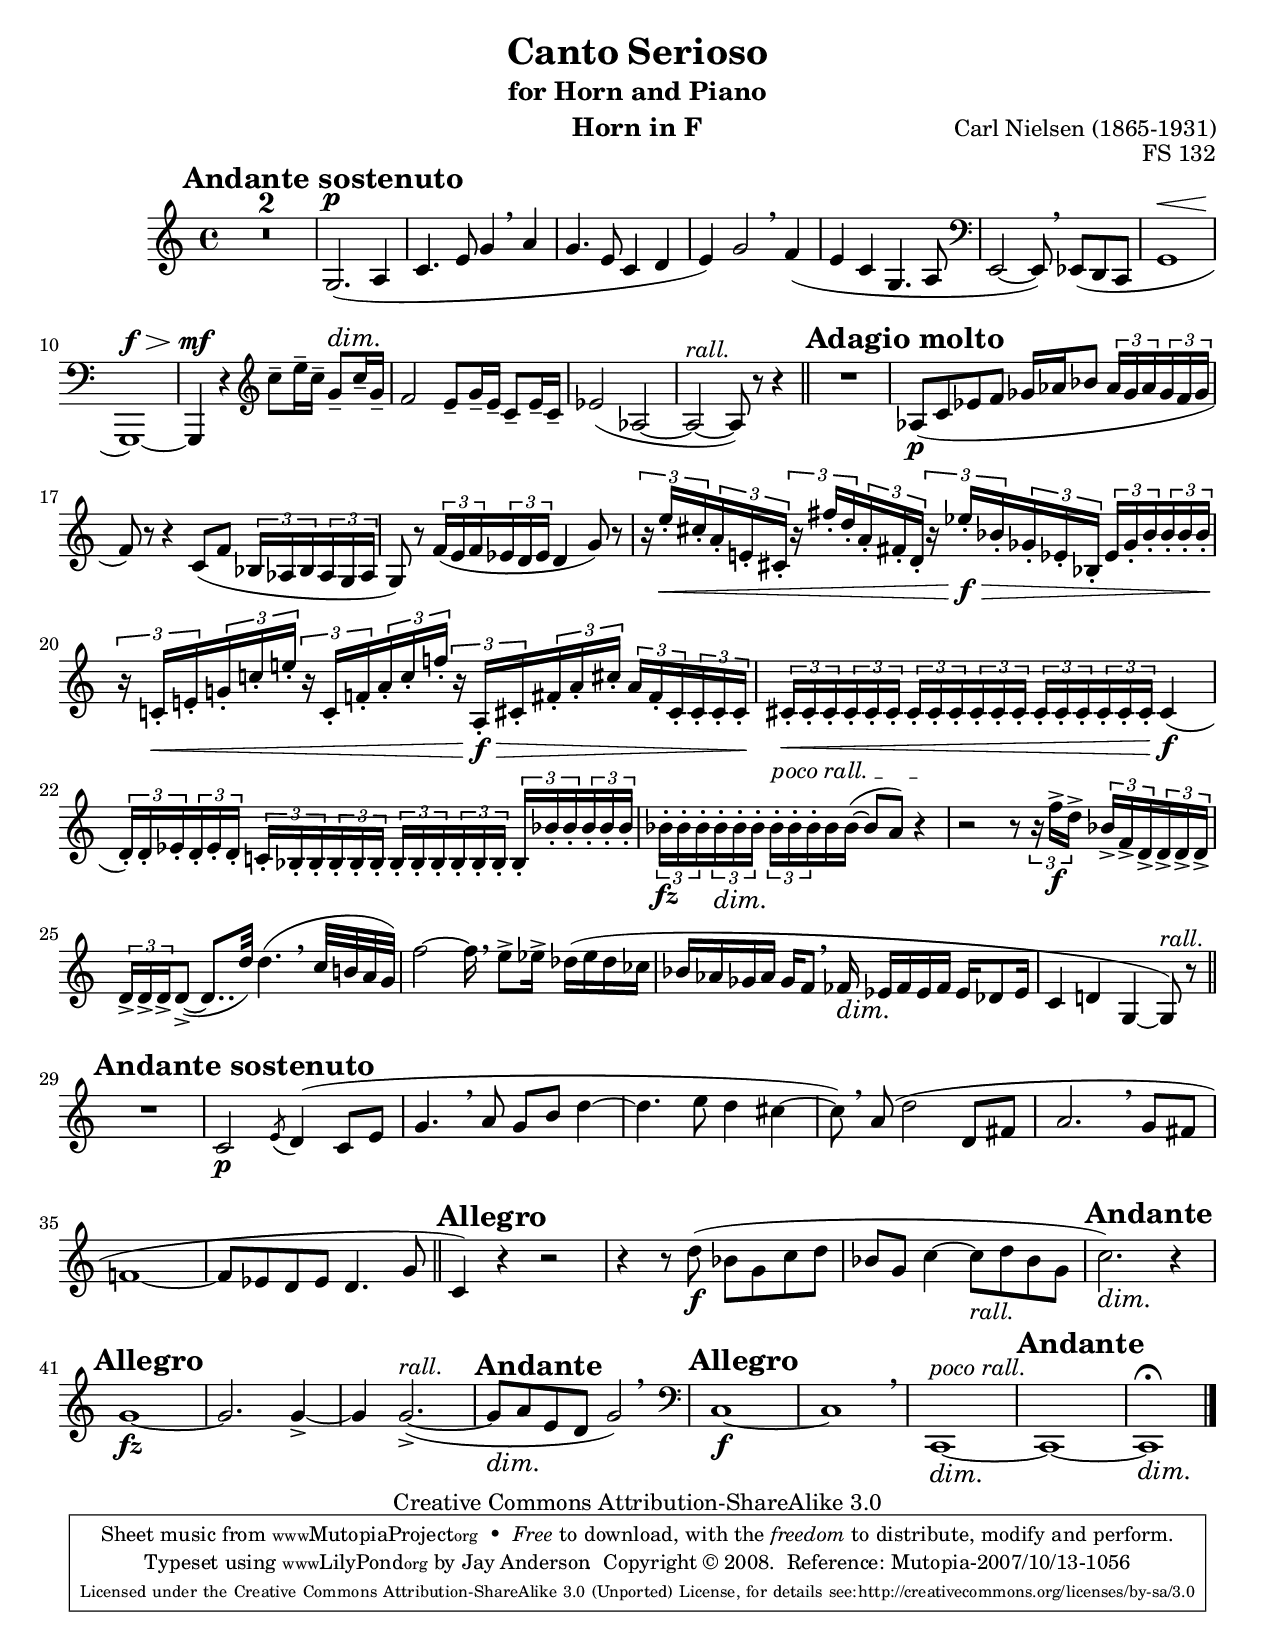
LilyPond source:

\version "2.11.62"

rall = \markup {\italic rall.}
pocorall = \markup {\italic {poco rall.} }
sempref = #(make-dynamic-script (markup #:normal-text #:italic "sempre" #:dynamic "f"))

tempoMark = #(define-music-function (parser location markp) (string?)
#{
  \once \override Score.RehearsalMark #'self-alignment-X = #left
  \once \override Score.RehearsalMark #'extra-spacing-width = #'(+inf.0 . -inf.0)
  \mark \markup { \bold $markp }
#})

outline =
{
  \override Score.PaperColumn #'keep-inside-line = ##t
  \override Score.NonMusicalPaperColumn #'keep-inside-line = ##t
  \time 4/4
  \tempoMark "Andante sostenuto"
  s1*14 | \bar "||"

  \tempoMark "Adagio molto"
  s1*14 | \bar "||"

  \tempoMark "Andante sostenuto"
  s1*8 | \bar "||"

  \tempoMark "Allegro"
  s1*3 |

  %Prevent stacking with next markup.
  \once \override Score.RehearsalMark #'self-alignment-X = #left
  \once \override Score.RehearsalMark #'extra-spacing-width = #'(0 . 0)
  \mark \markup { \bold "Andante" }
  s1 |

  \tempoMark "Allegro"
  s1*3 |

  \tempoMark "Andante"
  s1 |

  \tempoMark "Allegro"
  s1*3 |

  \tempoMark "Andante"
  s1*2 | \bar "|."
}

midiOutline =
{
  \tempo 4=52
}


rall = \markup {\italic rall.}
pocorall = \markup {\italic {poco rall.} }
sempref = #(make-dynamic-script (markup #:normal-text #:italic "sempre" #:dynamic "f"))

tempoMark = #(define-music-function (parser location markp) (string?)
#{
  \once \override Score.RehearsalMark #'self-alignment-X = #left
  \once \override Score.RehearsalMark #'extra-spacing-width = #'(+inf.0 . -inf.0)
  \mark \markup { \bold $markp }
#})

outline =
{
  \override Score.PaperColumn #'keep-inside-line = ##t
  \override Score.NonMusicalPaperColumn #'keep-inside-line = ##t
  \time 4/4
  \tempoMark "Andante sostenuto"
  s1*14 | \bar "||"

  \tempoMark "Adagio molto"
  s1*14 | \bar "||"

  \tempoMark "Andante sostenuto"
  s1*8 | \bar "||"

  \tempoMark "Allegro"
  s1*3 |

  %Prevent stacking with next markup.
  \once \override Score.RehearsalMark #'self-alignment-X = #left
  \once \override Score.RehearsalMark #'extra-spacing-width = #'(0 . 0)
  \mark \markup { \bold "Andante" }
  s1 |

  \tempoMark "Allegro"
  s1*3 |

  \tempoMark "Andante"
  s1 |

  \tempoMark "Allegro"
  s1*3 |

  \tempoMark "Andante"
  s1*2 | \bar "|."
}

midiOutline =
{
  \tempo 4=52
}



horn = \relative c'
{
  \override DynamicTextSpanner #'dash-period = #-1.0
  \set subdivideBeams = ##t
  \set Score.beatLength = #(ly:make-moment 1 8)
  \transposition f
  R1*2 |
  g2.(^\p a4 |
  c4. e8 g4 \breathe a |
  g4. e8 c4 d |
  e) g2 \breathe f4( |
  e c g4. a8 |
  \clef bass
  \set Staff.middleCPosition = #-1
  e2~ e8) \breathe ees( d c |
  g'1^\< |
  g,~)^\f^\> |
  \revert DynamicTextSpanner #'dash-period
  \dimTextDim
  g4\mf r \clef treble c''8-- e16-- c-- g8--^\> c16-- g-- |
  \dimHairpin
  \override DynamicTextSpanner #'dash-period = #-1.0
  f2 e8-- g16-- e-- c8-- e16-- c-- |
  ees2( aes,~\! |
  aes~^\rall aes8) r r4 |

  R1
  aes8(\p c ees f ges16 aes bes8 \times 2/3 {aes16 ges aes} \times 2/3 {ges f ges} |
  f8) r r4 c8( f \times 2/3 {bes,16 aes bes} \times 2/3 {aes g aes} |
  g8) r \times 2/3 {f'16( e f} \times 2/3 {ees d ees} d4 g8) r |
  \times 2/3 {r16 e'-.\< cis-.} \times 2/3 {a-. e-. cis-.}
    \times 2/3 {r16 fis'-. d-.} \times 2/3 {a-. fis-. d-.}
    \times 2/3 {r16 ees'-.\f\> bes-.} \times 2/3 {ges-. ees-. bes-.}
    \times 2/3 {ees16 ges-. bes-.} \times 2/3 {bes-. bes-. bes-.\!} |
  \times 2/3 {r16 c,-.\< e-.} \times 2/3 {g-. c-. e-.}
    \times 2/3 {r16 c,-. f-.} \times 2/3 {a-. c-. f-.}
    \times 2/3 {r16 a,,-.\f\> cis-.} \times 2/3 {fis-. a-. cis-.}
    \times 2/3 {a fis-. cis-.} \times 2/3 {cis-. cis-. cis-.\!} |
  \times 2/3 {cis-.\< cis-. cis-.} \repeat unfold 5 { \times 2/3 {cis-. cis-. cis-.} } cis4(\f |
  \times 2/3 {d16-.) d-. ees-.} \times 2/3 {d-. ees-. d-.}
    \times 2/3 {c16-. bes-. bes-.} \repeat unfold 3 { \times 2/3 {bes-. bes-. bes-.} }
    \times 2/3 {bes-. bes'-. bes-.} \times 2/3 {bes-. bes-. bes-.} |
  \override TextSpanner #'bound-details #'left #'text = "poco rall. "
  \dimTextDim
  \times 2/3 {bes-.\fz bes-. bes-.} \times 2/3 {bes-.\> bes-. bes-.} \times 2/3 {bes-.\startTextSpan bes-. bes-.}
    bes16 bes~( bes8 a) r4\stopTextSpan |
  \dimHairpin
  r2 r8 \times 2/3 {r16 f'->\f d->} \times 2/3 {bes-> f-> d->} \times 2/3 {d-> d-> d->} |
  \times 2/3 {d-> d-> d->} d8~->( d8.. d'32) d4.( \breathe c32 b a g) |
  f'2~ f16 \breathe e8-> ees16-> des( ees des ces |
  \dimTextDim
  bes aes ges aes ges f8 \breathe fes16\> ees fes ees fes ees des8 ees16 |
  \dimHairpin
  c4 d g,~ g8)^\rall r |

  R1 |
  c2\p \acciaccatura e8 d4( c8 e |
  g4. \breathe a8 g b d4~ |
  d4. e8 d4 cis~ |
  cis8) \breathe a( d2 d,8 fis |
  a2. \breathe g8 fis |
  f1~ |
  f8 ees d ees d4. g8 |

  c,4) r r2 |
  r4 r8 d'8(\f bes g c d |
  bes g c4~ c8-\rall d bes g |
  \dimTextDim
  c2.)\> r4 |
  \dimHairpin
  g1~\fz |
  g2. g4~-> |
  g g2.~->(^\rall |
  \dimTextDim
  g8\> a e d g2) |
  \dimHairpin
  \clef bass
  \set Staff.middleCPosition = #-1
  \breathe c,1~\f | c \breathe |
  \dimTextDim
  c,~\>^\pocorall | c~ | << c\fermata {s2.\> s4\!} >> |
}



instrument = "Horn in F"

\paper
{
  ragged-last-bottom = ##f
  ragged-bottom = ##f
  #(set-paper-size "letter")
}

\book
{
  \header
{
  title = \markup{Canto Serioso}
  subtitle = "for Horn and Piano"
  composer = "Carl Nielsen (1865-1931)"
  instrument = \instrument
  opus = "FS 132"

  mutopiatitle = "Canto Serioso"
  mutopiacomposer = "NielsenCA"
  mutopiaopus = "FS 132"
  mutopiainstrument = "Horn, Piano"
  date = "1913"
  %The souce is the original edition
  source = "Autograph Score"
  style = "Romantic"
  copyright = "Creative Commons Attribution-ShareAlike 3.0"
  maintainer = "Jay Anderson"
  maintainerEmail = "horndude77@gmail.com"
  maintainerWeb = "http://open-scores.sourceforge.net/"
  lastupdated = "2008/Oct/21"
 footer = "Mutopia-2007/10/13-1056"
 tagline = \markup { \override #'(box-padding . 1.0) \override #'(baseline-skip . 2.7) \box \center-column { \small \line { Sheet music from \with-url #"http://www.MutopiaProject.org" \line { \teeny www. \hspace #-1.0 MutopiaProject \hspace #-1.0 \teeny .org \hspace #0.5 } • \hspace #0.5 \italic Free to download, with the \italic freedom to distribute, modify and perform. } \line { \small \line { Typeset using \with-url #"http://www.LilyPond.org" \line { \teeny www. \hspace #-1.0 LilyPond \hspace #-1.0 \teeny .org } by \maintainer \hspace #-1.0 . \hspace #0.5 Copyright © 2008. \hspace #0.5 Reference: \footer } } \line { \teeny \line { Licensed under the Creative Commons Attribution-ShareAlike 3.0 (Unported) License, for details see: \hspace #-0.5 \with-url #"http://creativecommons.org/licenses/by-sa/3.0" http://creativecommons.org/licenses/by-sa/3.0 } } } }
}


  \score
  {
    \new Staff
    {
      #(set-accidental-style 'modern)
      \set Score.skipBars = ##t
      << \horn \outline >>
    }
  }
}


